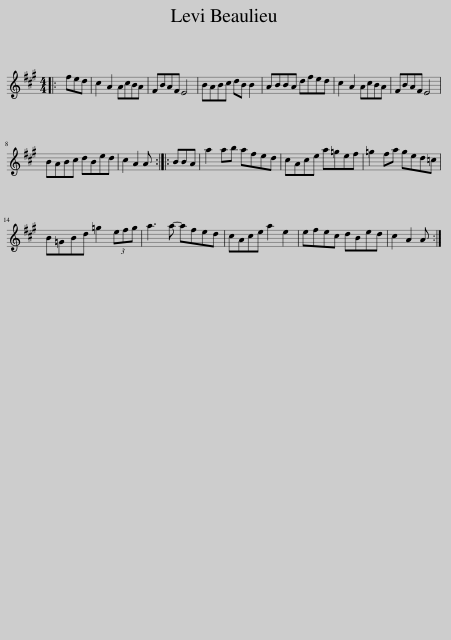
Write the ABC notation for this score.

X:1
L:1/8
M:4/4
I:linebreak $
K:A
V:1 treble
V:1
|: fed | c2 A2 AcBA | FBAF E4 | BABc dB B2 | ABBA dfed | %5
 c2 A2 AcBA | FBAF E4 |$ BABc dBed | c2 A2 A :: BBA | %10
 a2 ab afed | cAce a=gef | =g2 fa ged=c |$ B=GBd =g2 (3efg | a3 a- afed | %15
 cAce a2 e2 | efec dBed | c2 A2 A :| %18
